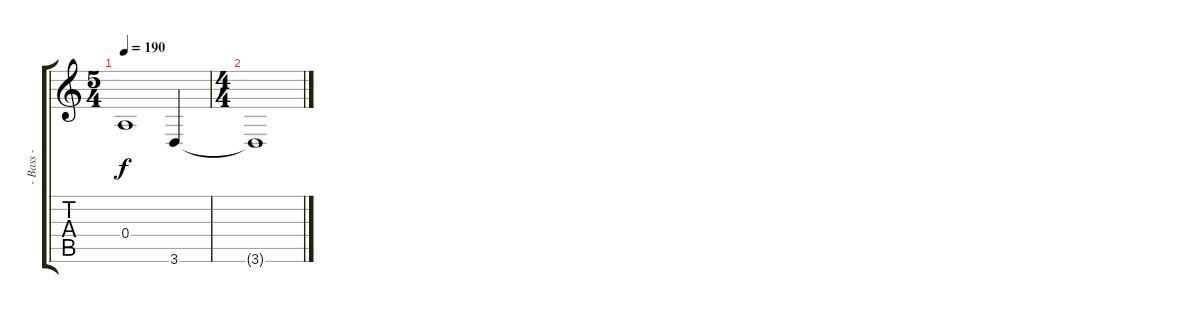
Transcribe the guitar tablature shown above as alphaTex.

\track ("- Bass -" "- Bass -") {instrument electricbasspick}
\staff {score tabs}
\tuning (B3 Gb3 D3 A2 E2 B1) {hide}
\ts (5 4)
\tempo 190
\clef g2
\ks c
0.4.1{dy f} 3.6{t}.4 |
\ts (4 4)
3.6{t}.1
